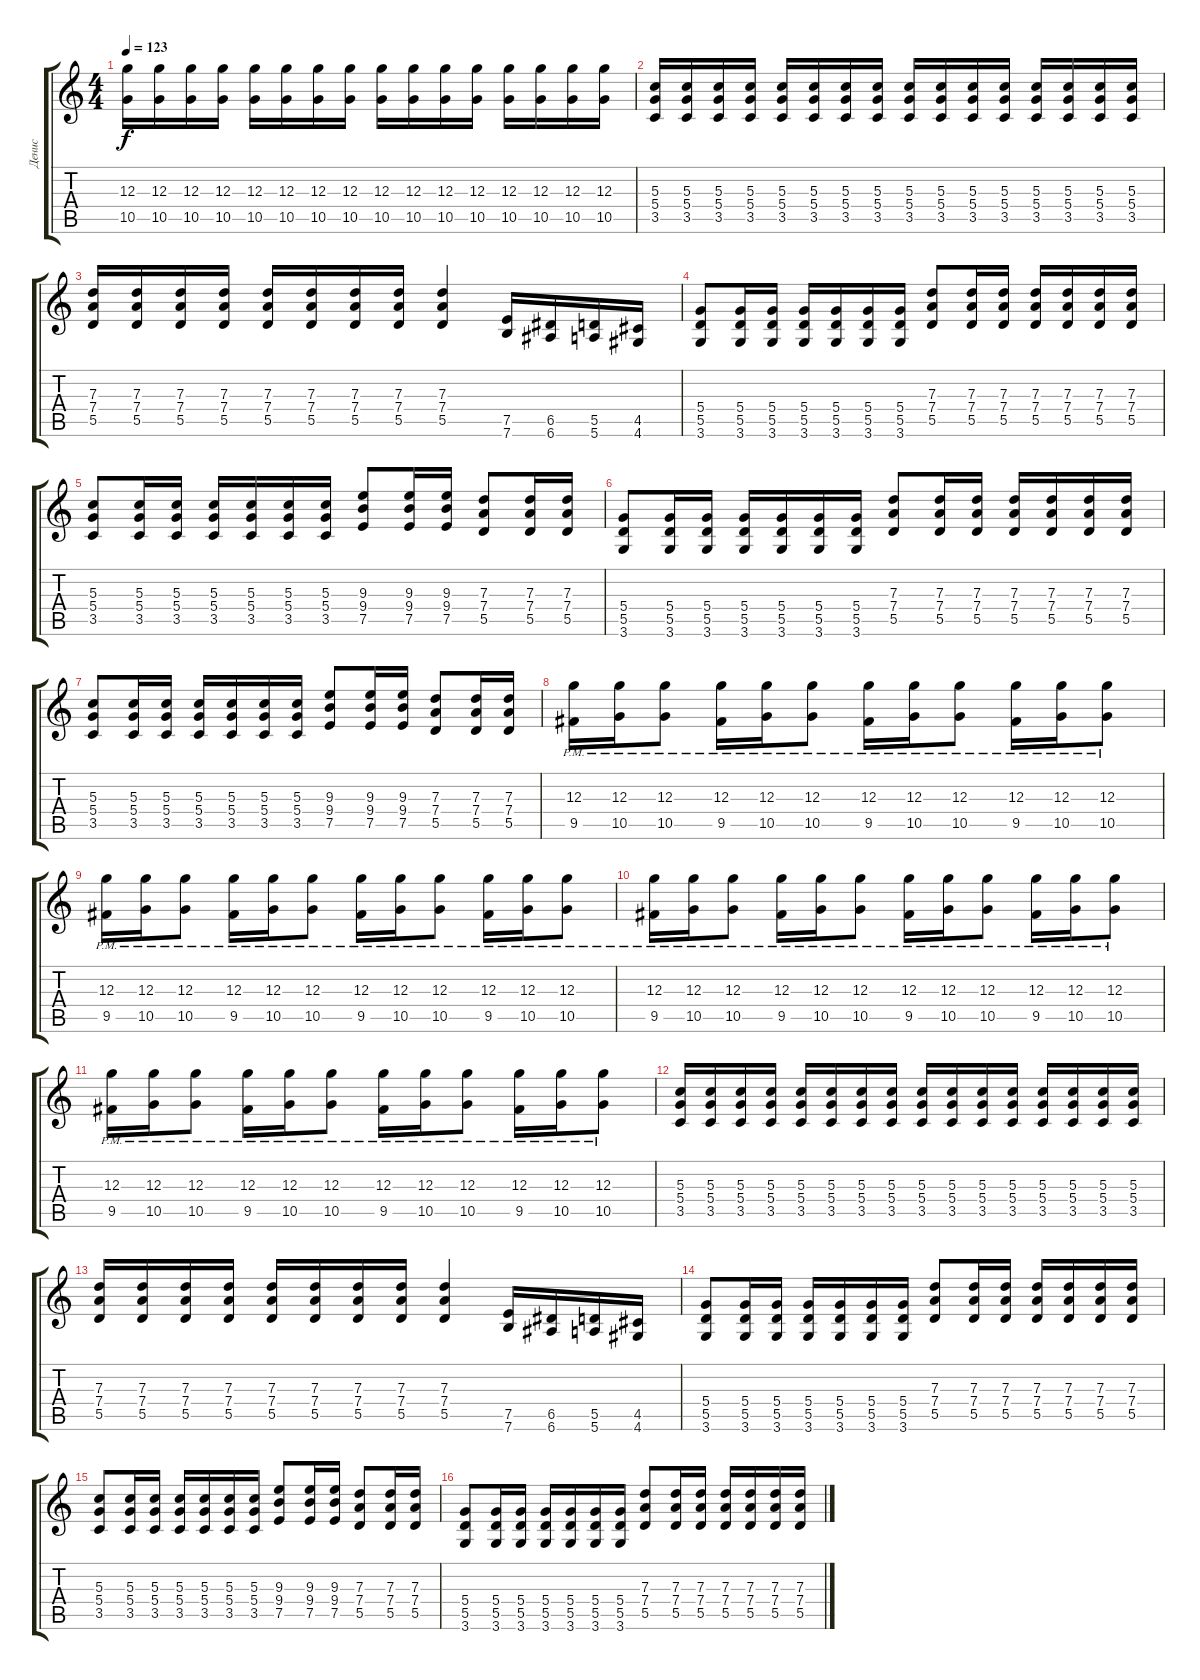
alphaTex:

\track ("Денис" "Денис") {instrument distortionguitar}
\staff {score tabs}
\tuning (E4 B3 G3 D3 A2 E2) {hide}
\ts (4 4)
\tempo 123
\clef g2
\ks c
(12.3 10.5).16{dy f} (12.3 10.5).16 (12.3 10.5).16 (12.3 10.5).16 (12.3 10.5).16 (12.3 10.5).16 (12.3 10.5).16 (12.3 10.5).16 (12.3 10.5).16 (12.3 10.5).16 (12.3 10.5).16 (12.3 10.5).16 (12.3 10.5).16 (12.3 10.5).16 (12.3 10.5).16 (12.3 10.5).16 |
(5.3 5.4 3.5).16 (5.3 5.4 3.5).16 (5.3 5.4 3.5).16 (5.3 5.4 3.5).16 (5.3 5.4 3.5).16 (5.3 5.4 3.5).16 (5.3 5.4 3.5).16 (5.3 5.4 3.5).16 (5.3 5.4 3.5).16 (5.3 5.4 3.5).16 (5.3 5.4 3.5).16 (5.3 5.4 3.5).16 (5.3 5.4 3.5).16 (5.3 5.4 3.5).16 (5.3 5.4 3.5).16 (5.3 5.4 3.5).16 |
(7.3 7.4 5.5).16 (7.3 7.4 5.5).16 (7.3 7.4 5.5).16 (7.3 7.4 5.5).16 (7.3 7.4 5.5).16 (7.3 7.4 5.5).16 (7.3 7.4 5.5).16 (7.3 7.4 5.5).16 (7.3 7.4 5.5).4 (7.5 7.6).16{instrument guitarfretnoise} (6.5 6.6).16 (5.5 5.6).16 (4.5 4.6).16 |
(5.4 5.5 3.6).8{instrument distortionguitar} (5.4 5.5 3.6).16 (5.4 5.5 3.6).16 (5.4 5.5 3.6).16 (5.4 5.5 3.6).16 (5.4 5.5 3.6).16 (5.4 5.5 3.6).16 (7.3 7.4 5.5).8 (7.3 7.4 5.5).16 (7.3 7.4 5.5).16 (7.3 7.4 5.5).16 (7.3 7.4 5.5).16 (7.3 7.4 5.5).16 (7.3 7.4 5.5).16 |
(5.3 5.4 3.5).8 (5.3 5.4 3.5).16 (5.3 5.4 3.5).16 (5.3 5.4 3.5).16 (5.3 5.4 3.5).16 (5.3 5.4 3.5).16 (5.3 5.4 3.5).16 (9.3 9.4 7.5).8 (9.3 9.4 7.5).16 (9.3 9.4 7.5).16 (7.3 7.4 5.5).8 (7.3 7.4 5.5).16 (7.3 7.4 5.5).16 |
(5.4 5.5 3.6).8 (5.4 5.5 3.6).16 (5.4 5.5 3.6).16 (5.4 5.5 3.6).16 (5.4 5.5 3.6).16 (5.4 5.5 3.6).16 (5.4 5.5 3.6).16 (7.3 7.4 5.5).8 (7.3 7.4 5.5).16 (7.3 7.4 5.5).16 (7.3 7.4 5.5).16 (7.3 7.4 5.5).16 (7.3 7.4 5.5).16 (7.3 7.4 5.5).16 |
(5.3 5.4 3.5).8 (5.3 5.4 3.5).16 (5.3 5.4 3.5).16 (5.3 5.4 3.5).16 (5.3 5.4 3.5).16 (5.3 5.4 3.5).16 (5.3 5.4 3.5).16 (9.3 9.4 7.5).8 (9.3 9.4 7.5).16 (9.3 9.4 7.5).16 (7.3 7.4 5.5).8 (7.3 7.4 5.5).16 (7.3 7.4 5.5).16 |
(12.3{pm} 9.5{pm}).16 (12.3{pm} 10.5{pm}).16 (12.3{pm} 10.5{pm}).8 (12.3{pm} 9.5{pm}).16 (12.3{pm} 10.5{pm}).16 (12.3{pm} 10.5{pm}).8 (12.3{pm} 9.5{pm}).16 (12.3{pm} 10.5{pm}).16 (12.3{pm} 10.5{pm}).8 (12.3{pm} 9.5{pm}).16 (12.3{pm} 10.5{pm}).16 (12.3{pm} 10.5{pm}).8 |
(12.3{pm} 9.5{pm}).16 (12.3{pm} 10.5{pm}).16 (12.3{pm} 10.5{pm}).8 (12.3{pm} 9.5{pm}).16 (12.3{pm} 10.5{pm}).16 (12.3{pm} 10.5{pm}).8 (12.3{pm} 9.5{pm}).16 (12.3{pm} 10.5{pm}).16 (12.3{pm} 10.5{pm}).8 (12.3{pm} 9.5{pm}).16 (12.3{pm} 10.5{pm}).16 (12.3{pm} 10.5{pm}).8 |
(12.3{pm} 9.5{pm}).16 (12.3{pm} 10.5{pm}).16 (12.3{pm} 10.5{pm}).8 (12.3{pm} 9.5{pm}).16 (12.3{pm} 10.5{pm}).16 (12.3{pm} 10.5{pm}).8 (12.3{pm} 9.5{pm}).16 (12.3{pm} 10.5{pm}).16 (12.3{pm} 10.5{pm}).8 (12.3{pm} 9.5{pm}).16 (12.3{pm} 10.5{pm}).16 (12.3{pm} 10.5{pm}).8 |
(12.3{pm} 9.5{pm}).16 (12.3{pm} 10.5{pm}).16 (12.3{pm} 10.5{pm}).8 (12.3{pm} 9.5{pm}).16 (12.3{pm} 10.5{pm}).16 (12.3{pm} 10.5{pm}).8 (12.3{pm} 9.5{pm}).16 (12.3{pm} 10.5{pm}).16 (12.3{pm} 10.5{pm}).8 (12.3{pm} 9.5{pm}).16 (12.3{pm} 10.5{pm}).16 (12.3{pm} 10.5{pm}).8 |
(5.3 5.4 3.5).16 (5.3 5.4 3.5).16 (5.3 5.4 3.5).16 (5.3 5.4 3.5).16 (5.3 5.4 3.5).16 (5.3 5.4 3.5).16 (5.3 5.4 3.5).16 (5.3 5.4 3.5).16 (5.3 5.4 3.5).16 (5.3 5.4 3.5).16 (5.3 5.4 3.5).16 (5.3 5.4 3.5).16 (5.3 5.4 3.5).16 (5.3 5.4 3.5).16 (5.3 5.4 3.5).16 (5.3 5.4 3.5).16 |
(7.3 7.4 5.5).16 (7.3 7.4 5.5).16 (7.3 7.4 5.5).16 (7.3 7.4 5.5).16 (7.3 7.4 5.5).16 (7.3 7.4 5.5).16 (7.3 7.4 5.5).16 (7.3 7.4 5.5).16 (7.3 7.4 5.5).4 (7.5 7.6).16{instrument guitarfretnoise} (6.5 6.6).16 (5.5 5.6).16 (4.5 4.6).16 |
(5.4 5.5 3.6).8{instrument distortionguitar} (5.4 5.5 3.6).16 (5.4 5.5 3.6).16 (5.4 5.5 3.6).16 (5.4 5.5 3.6).16 (5.4 5.5 3.6).16 (5.4 5.5 3.6).16 (7.3 7.4 5.5).8 (7.3 7.4 5.5).16 (7.3 7.4 5.5).16 (7.3 7.4 5.5).16 (7.3 7.4 5.5).16 (7.3 7.4 5.5).16 (7.3 7.4 5.5).16 |
(5.3 5.4 3.5).8 (5.3 5.4 3.5).16 (5.3 5.4 3.5).16 (5.3 5.4 3.5).16 (5.3 5.4 3.5).16 (5.3 5.4 3.5).16 (5.3 5.4 3.5).16 (9.3 9.4 7.5).8 (9.3 9.4 7.5).16 (9.3 9.4 7.5).16 (7.3 7.4 5.5).8 (7.3 7.4 5.5).16 (7.3 7.4 5.5).16 |
(5.4 5.5 3.6).8 (5.4 5.5 3.6).16 (5.4 5.5 3.6).16 (5.4 5.5 3.6).16 (5.4 5.5 3.6).16 (5.4 5.5 3.6).16 (5.4 5.5 3.6).16 (7.3 7.4 5.5).8 (7.3 7.4 5.5).16 (7.3 7.4 5.5).16 (7.3 7.4 5.5).16 (7.3 7.4 5.5).16 (7.3 7.4 5.5).16 (7.3 7.4 5.5).16
